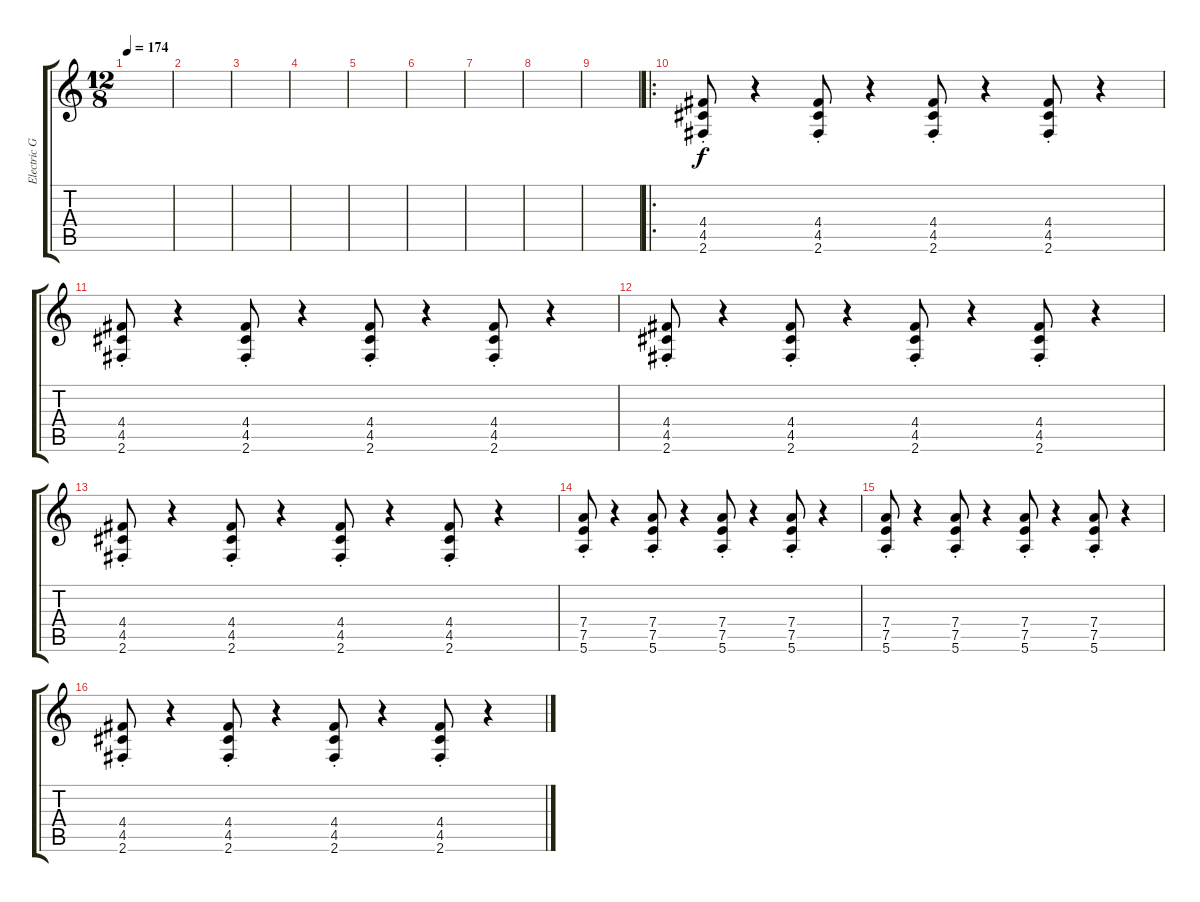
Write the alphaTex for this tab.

\track ("Electric Guitar 2" "Electric G") {instrument electricguitarclean}
\staff {score tabs}
\tuning (E4 B3 G3 D3 A2 E2) {hide}
\ts (12 8)
\tempo 174
\clef g2
\ks c
|
|
|
|
|
|
|
|
|
\ro
(4.4{st} 4.5{st} 2.6{st}).8 r.4 (4.4{st} 4.5{st} 2.6{st}).8 r.4 (4.4{st} 4.5{st} 2.6{st}).8 r.4 (4.4{st} 4.5{st} 2.6{st}).8 r.4 |
(4.4{st} 4.5{st} 2.6{st}).8 r.4 (4.4{st} 4.5{st} 2.6{st}).8 r.4 (4.4{st} 4.5{st} 2.6{st}).8 r.4 (4.4{st} 4.5{st} 2.6{st}).8 r.4 |
(4.4{st} 4.5{st} 2.6{st}).8 r.4 (4.4{st} 4.5{st} 2.6{st}).8 r.4 (4.4{st} 4.5{st} 2.6{st}).8 r.4 (4.4{st} 4.5{st} 2.6{st}).8 r.4 |
(4.4{st} 4.5{st} 2.6{st}).8 r.4 (4.4{st} 4.5{st} 2.6{st}).8 r.4 (4.4{st} 4.5{st} 2.6{st}).8 r.4 (4.4{st} 4.5{st} 2.6{st}).8 r.4 |
(7.4{st} 7.5{st} 5.6{st}).8 r.4 (7.4{st} 7.5{st} 5.6{st}).8 r.4 (7.4{st} 7.5{st} 5.6{st}).8 r.4 (7.4{st} 7.5{st} 5.6{st}).8 r.4 |
(7.4{st} 7.5{st} 5.6{st}).8 r.4 (7.4{st} 7.5{st} 5.6{st}).8 r.4 (7.4{st} 7.5{st} 5.6{st}).8 r.4 (7.4{st} 7.5{st} 5.6{st}).8 r.4 |
(4.4{st} 4.5{st} 2.6{st}).8 r.4 (4.4{st} 4.5{st} 2.6{st}).8 r.4 (4.4{st} 4.5{st} 2.6{st}).8 r.4 (4.4{st} 4.5{st} 2.6{st}).8 r.4
